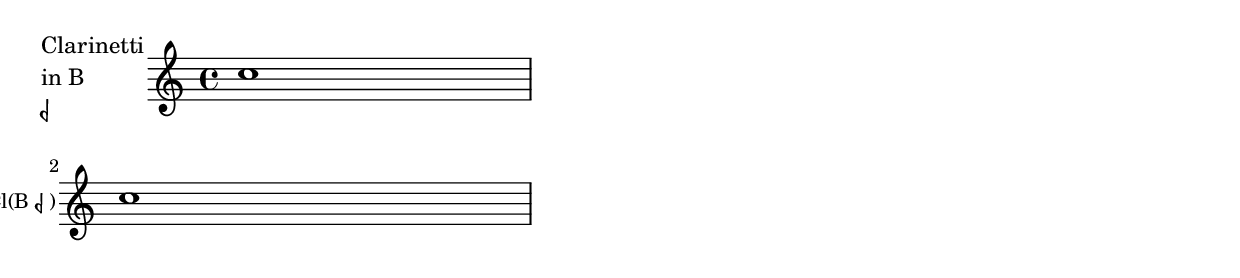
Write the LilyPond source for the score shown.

\header {

texidoc = "Instrument names are set with Staff.instrument and
Staff.instr. You can enter markup texts to create more funky names,
including alterations. "

}


\version "1.7.16"


textFlat = \markup {\smaller \musicglyph #"accidentals--1"}
\score {
  \notes \context Staff = treble {
    \property Staff.instrument
	= \markup { \column << "Clarinetti" { "in B" \textFlat } >> }
    \property Staff.instr
	= \markup { \smaller  { "Cl(B" \textFlat ")" } }

    { c''1 \break c'' }

  }
  \paper { linewidth= 8.0\cm }
}

%% new-chords-done %%
